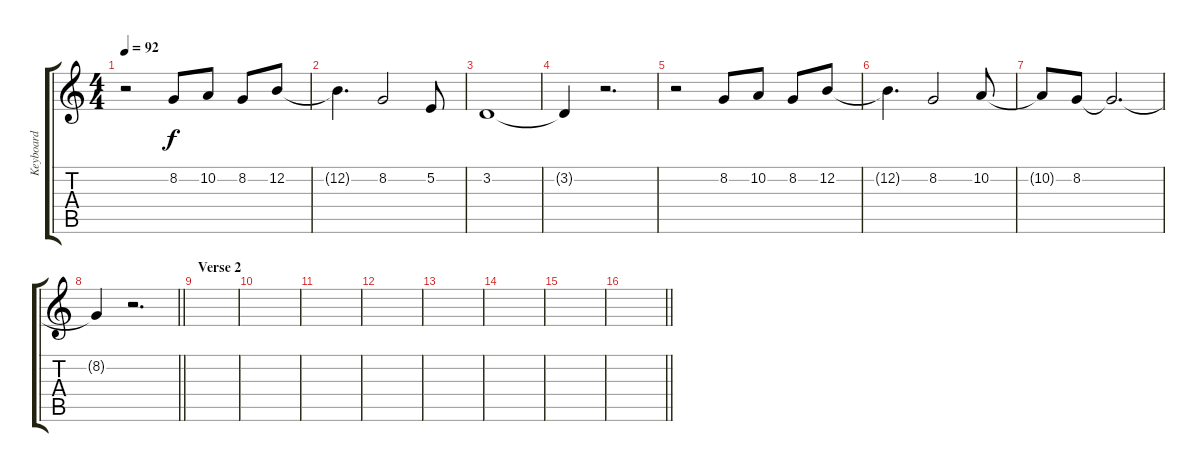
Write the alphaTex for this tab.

\track ("Keyboard" "Keyboard") {instrument synthvoice}
\staff {score tabs}
\tuning (E4 B3 G3 D3 A2 E2) {hide}
\ts (4 4)
\section ("" "")
\tempo 92
\clef g2
\ks c
r.2{dy f} 8.2.8{volume 14 balance 8 instrument synthvoice} 10.2.8 8.2.8 12.2.8 |
12.2{t}.4{d} 8.2.2 5.2.8 |
3.2.1 |
3.2{t}.4 r.2{d} |
r.2 8.2.8 10.2.8 8.2.8 12.2.8 |
12.2{t}.4{d} 8.2.2 10.2.8 |
10.2{t}.8 8.2.8 8.2{t}.2{d} |
\barLineRight lightlight
8.2{t}.4 r.2{d} |
\section ("" "Verse 2")
|
|
|
|
|
|
|
\barLineRight lightlight
